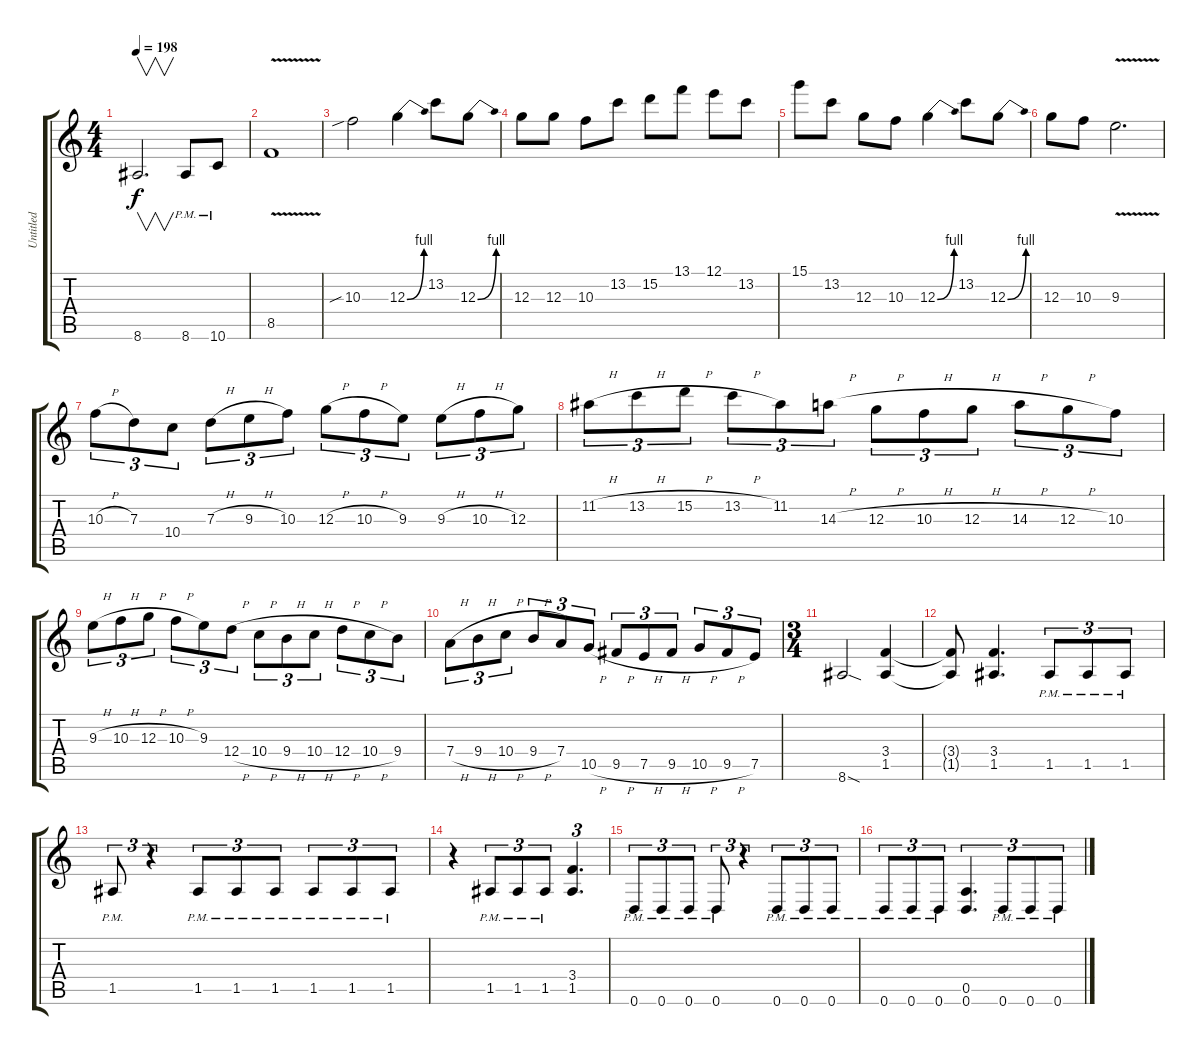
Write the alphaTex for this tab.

\track ("Untitled" "Untitled") {instrument distortionguitar}
\staff {score tabs}
\tuning (E4 B3 G3 D3 A2 D2) {hide}
\ts (4 4)
\tempo 198
\clef g2
\ks c
8.6.2{v d dy f} 8.6{pm}.8 10.6{pm}.8 |
8.5{v}.1 |
10.3{sib}.2 12.3{be (bend 0 0 60 4)}.4 13.2.8 12.3{be (bend 0 0 60 4)}.8 |
12.3.8 12.3.8 10.3.8 13.2.8 15.2.8 13.1.8 12.1.8 13.2.8 |
15.1.8 13.2.8 12.3.8 10.3.8 12.3{be (bend 0 0 60 4)}.4 13.2.8 12.3{be (bend 0 0 60 4)}.8 |
12.3.8 10.3.8 9.3{v}.2{d} |
10.3{h}.8{tu (3 2)} 7.3.8{tu (3 2)} 10.4.8{tu (3 2)} 7.3{h}.8{tu (3 2)} 9.3{h}.8{tu (3 2)} 10.3.8{tu (3 2)} 12.3{h}.8{tu (3 2)} 10.3{h}.8{tu (3 2)} 9.3.8{tu (3 2)} 9.3{h}.8{tu (3 2)} 10.3{h}.8{tu (3 2)} 12.3.8{tu (3 2)} |
11.2{h}.8{tu (3 2)} 13.2{h}.8{tu (3 2)} 15.2{h}.8{tu (3 2)} 13.2{h}.8{tu (3 2)} 11.2.8{tu (3 2)} 14.3{h}.8{tu (3 2)} 12.3{h}.8{tu (3 2)} 10.3{h}.8{tu (3 2)} 12.3{h}.8{tu (3 2)} 14.3{h}.8{tu (3 2)} 12.3{h}.8{tu (3 2)} 10.3.8{tu (3 2)} |
9.3{h}.8{tu (3 2)} 10.3{h}.8{tu (3 2)} 12.3{h}.8{tu (3 2)} 10.3{h}.8{tu (3 2)} 9.3.8{tu (3 2)} 12.4{h}.8{tu (3 2)} 10.4{h}.8{tu (3 2)} 9.4{h}.8{tu (3 2)} 10.4{h}.8{tu (3 2)} 12.4{h}.8{tu (3 2)} 10.4{h}.8{tu (3 2)} 9.4.8{tu (3 2)} |
7.4{h}.8{tu (3 2)} 9.4{h}.8{tu (3 2)} 10.4{h}.8{tu (3 2)} 9.4{h}.8{tu (3 2)} 7.4.8{tu (3 2)} 10.5{h}.8{tu (3 2)} 9.5{h}.8{tu (3 2)} 7.5{h}.8{tu (3 2)} 9.5{h}.8{tu (3 2)} 10.5{h}.8{tu (3 2)} 9.5{h}.8{tu (3 2)} 7.5.8{tu (3 2)} |
\ts (3 4)
8.6{sod}.2 (3.4 1.5).4 |
(3.4{t} 1.5{t}).8 (3.4 1.5).4{d} 1.5{pm}.8{tu (3 2)} 1.5{pm}.8{tu (3 2)} 1.5{pm}.8{tu (3 2)} |
1.5{pm}.8{tu (3 2)} r.4{tu (3 2)} 1.5{pm}.8{tu (3 2)} 1.5{pm}.8{tu (3 2)} 1.5{pm}.8{tu (3 2)} 1.5{pm}.8{tu (3 2)} 1.5{pm}.8{tu (3 2)} 1.5{pm}.8{tu (3 2)} |
r.4 1.5{pm}.8{tu (3 2)} 1.5{pm}.8{tu (3 2)} 1.5{pm}.8{tu (3 2)} (3.4 1.5).4{d tu (3 2)} |
0.6{pm}.8{tu (3 2)} 0.6{pm}.8{tu (3 2)} 0.6{pm}.8{tu (3 2)} 0.6{pm}.8{tu (3 2)} r.4{tu (3 2)} 0.6{pm}.8{tu (3 2)} 0.6{pm}.8{tu (3 2)} 0.6{pm}.8{tu (3 2)} |
0.6{pm}.8{tu (3 2)} 0.6{pm}.8{tu (3 2)} 0.6{pm}.8{tu (3 2)} (0.5 0.6).4{d tu (3 2)} 0.6{pm}.8{tu (3 2)} 0.6{pm}.8{tu (3 2)} 0.6{pm}.8{tu (3 2)}
